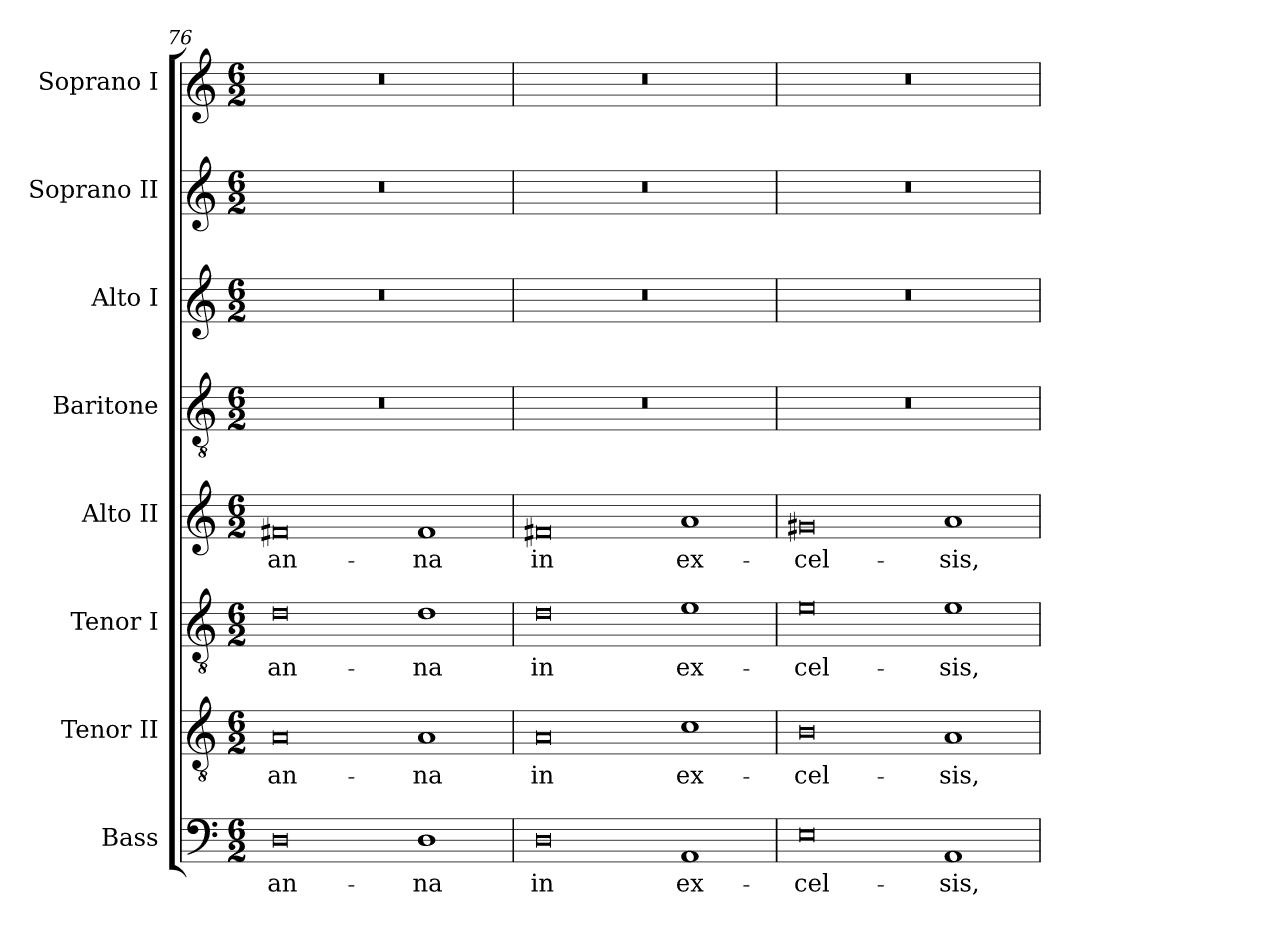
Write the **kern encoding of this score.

**kern	**text	**kern	**text	**kern	**text	**kern	**text	**kern	**kern	**kern	**kern
*part8	*part8	*part7	*part7	*part6	*part6	*part5	*part5	*part4	*part3	*part2	*part1
*staff8	*staff8	*staff7	*staff7	*staff6	*staff6	*staff5	*staff5	*staff4	*staff3	*staff2	*staff1
*I"Bass	*	*I"Tenor II	*	*I"Tenor I	*	*I"Alto II	*	*I"Baritone	*I"Alto I	*I"Soprano II	*I"Soprano I
*clefF4	*	*clefGv2	*	*clefGv2	*	*clefG2	*	*clefGv2	*clefG2	*clefG2	*clefG2
*ITrd7c12	*	*ITrd7c12	*	*ITrd7c12	*	*	*	*ITrd7c12	*	*	*
*k[]	*	*k[]	*	*k[]	*	*k[]	*	*k[]	*k[]	*k[]	*k[]
*C:	*	*C:	*	*C:	*	*C:	*	*C:	*C:	*C:	*C:
*M6/2	*	*M6/2	*	*M6/2	*	*M6/2	*	*M6/2	*M6/2	*M6/2	*M6/2
=76	=76	=76	=76	=76	=76	=76	=76	=76	=76	=76	=76
!	!LO:LY:b:color=#000000	!	!	!	!	!	!	!	!	!	!
!	!	!	!LO:LY:b:color=#000000	!	!	!	!	!	!	!	!
!	!	!	!	!	!LO:LY:b:color=#000000	!	!	!	!	!	!
!	!	!	!	!	!	!	!LO:LY:b:color=#000000	!LO:N:vis=1	!LO:N:vis=1	!LO:N:vis=1	!LO:N:vis=1
0DDi	-an-	0AAi	-an-	0Di	-an-	0f#Xi	-an-	0.r	0.r	0.r	0.r
!	!LO:LY:b:color=#000000	!	!	!	!	!	!	!	!	!	!
!	!	!	!LO:LY:b:color=#000000	!	!	!	!	!	!	!	!
!	!	!	!	!	!LO:LY:b:color=#000000	!	!	!	!	!	!
!	!	!	!	!	!	!	!LO:LY:b:color=#000000	!	!	!	!
1DDi	-na	1AAi	-na	1Di	-na	1f#i	-na	.	.	.	.
=77	=77	=77	=77	=77	=77	=77	=77	=77	=77	=77	=77
!	!LO:LY:b:color=#000000	!	!	!	!	!	!	!	!	!	!
!	!	!	!LO:LY:b:color=#000000	!	!	!	!	!	!	!	!
!	!	!	!	!	!LO:LY:b:color=#000000	!	!	!	!	!	!
!	!	!	!	!	!	!	!LO:LY:b:color=#000000	!LO:N:vis=1	!LO:N:vis=1	!LO:N:vis=1	!LO:N:vis=1
0DDi	in	0AAi	in	0Di	in	0f#Xi	in	0.r	0.r	0.r	0.r
!	!LO:LY:b:color=#000000	!	!	!	!	!	!	!	!	!	!
!	!	!	!LO:LY:b:color=#000000	!	!	!	!	!	!	!	!
!	!	!	!	!	!LO:LY:b:color=#000000	!	!	!	!	!	!
!	!	!	!	!	!	!	!LO:LY:b:color=#000000	!	!	!	!
1AAAi	ex-	1Ci	ex-	1Ei	ex-	1ai	ex-	.	.	.	.
=78	=78	=78	=78	=78	=78	=78	=78	=78	=78	=78	=78
!	!LO:LY:b:color=#000000	!	!	!	!	!	!	!	!	!	!
!	!	!	!LO:LY:b:color=#000000	!	!	!	!	!	!	!	!
!	!	!	!	!	!LO:LY:b:color=#000000	!	!	!	!	!	!
!	!	!	!	!	!	!	!LO:LY:b:color=#000000	!LO:N:vis=1	!LO:N:vis=1	!LO:N:vis=1	!LO:N:vis=1
0EEi	-cel-	0BBi	-cel-	0Ei	-cel-	0g#Xi	-cel-	0.r	0.r	0.r	0.r
!	!LO:LY:b:color=#000000	!	!	!	!	!	!	!	!	!	!
!	!	!	!LO:LY:b:color=#000000	!	!	!	!	!	!	!	!
!	!	!	!	!	!LO:LY:b:color=#000000	!	!	!	!	!	!
!	!	!	!	!	!	!	!LO:LY:b:color=#000000	!	!	!	!
1AAAi	-sis,	1AAi	-sis,	1Ei	-sis,	1ai	-sis,	.	.	.	.
=	=	=	=	=	=	=	=	=	=	=	=
*-	*-	*-	*-	*-	*-	*-	*-	*-	*-	*-	*-
